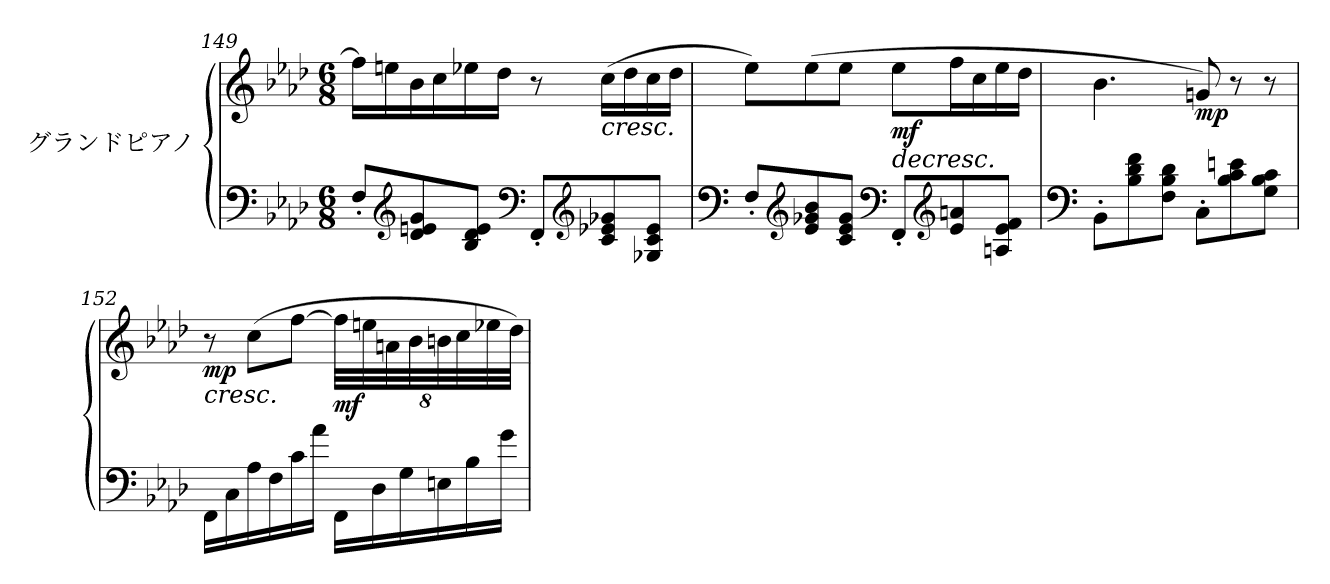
**kern	**kern	**dynam
*part1	*part1	*part1
*staff2	*staff1	*staff1/2
*I"グランドピアノ	*	*
*clefF4	*clefG2	*
*k[b-e-a-d-]	*k[b-e-a-d-]	*
*M6/8	*M6/8	*
=149	=149	=149
8F'/L	16ff\LL]	.
.	16een\	.
*clefG2	*	*
8d-/ 8en/ 8g/	16b-\	.
.	16cc\	.
8B-/ 8d-/ 8e/J	16ee-X\	.
.	16dd-\JJ	.
*clefF4	*	*
8FF'/L	8r	.
*clefG2	*	*
!	!	!LO:HP:b
8c/ 8e-X/ 8g-X/	(>16cc\LL	<
.	16dd-\	.
8G-X/ 8c/ 8e-/J	16cc\	.
.	16dd-\JJ	.
=150	=150	=150
*clefF4	*	*
8F'/L	8ee-\L)	.
*clefG2	*	*
8e-/ 8g-X/ 8b-/	(>8ee-\	.
8c/ 8e-/ 8g-/J	8ee-\J	.
*clefF4	*	*
!	!	!LO:HP:b
!	!	!LO:DY:n=1:b
8FF'/L	8ee-\L	> mf
*clefG2	*	*
8e-/ 8an/	16ff\L	.
.	16cc\	.
8An/ 8e-/ 8f/J	16ee-\	.
.	16dd-\JJ	.
=151	=151	=151
*clefF4	*	*
8BB-'\L	4.b-\	.
8B-\ 8d-\ 8f\	.	.
8F\ 8B-\ 8d-\J	.	.
!	!	!LO:DY:n=1:b
8C'\L	8gn/)	[ mp
*	*MM54	*
8B-\ 8c\ 8en\	8r	.
*	*MM51	*
8G\ 8B-\ 8c\J	8r	.
!!LO:PB:g=z
=152	=152	=152
*	*MM60	*
!	!	!LO:HP:b
!	!	!LO:DY:n=1:b
16FF\LL	8r	< mp
16C\	.	.
16A-\	(>8cc\L	.
16F\	.	.
16c\	[8ff\J	]
16a-\JJ	.	.
!	!	!LO:DY:n=2:a=2
16FF\LL	64%3ff\LL]	mf
.	64%3een\	.
16D-\	.	.
.	64%3an\	.
16G\	.	.
.	64%3b-\	.
16En\	64%3bn\	.
.	64%3cc\	.
16B-\	.	.
.	64%3ee-X\	.
16g\JJ	.	.
.	64%3dd-\JJ)	.
.	.	[
=	=	=
*-	*-	*-
